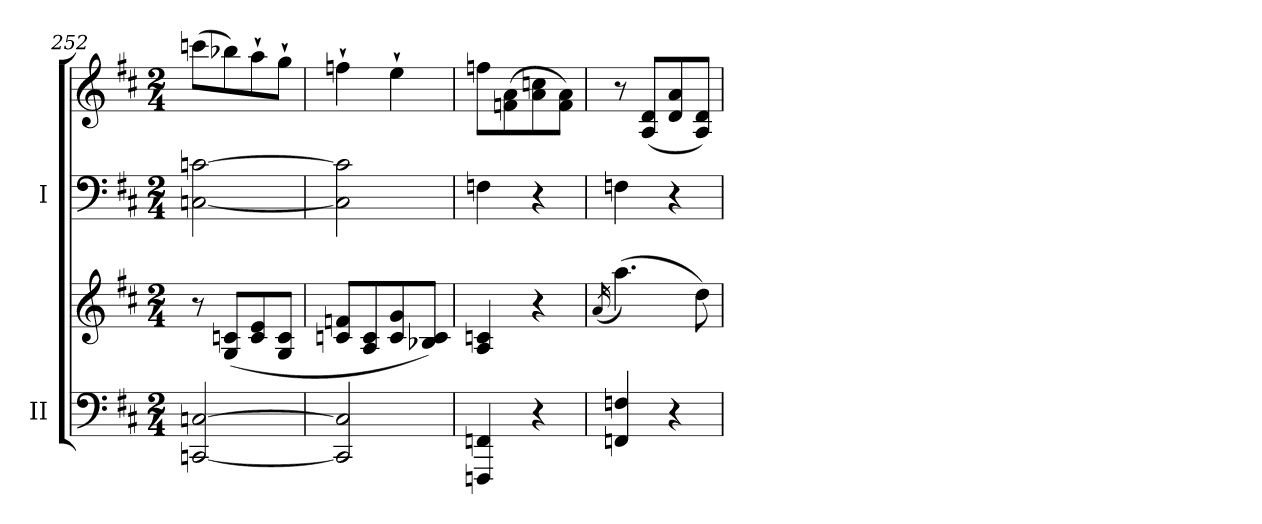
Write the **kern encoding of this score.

**kern	**kern	**kern	**kern
*part2	*part2	*part1	*part1
*staff4	*staff3	*staff2	*staff1
*I"II	*	*I"I	*
*I'II	*	*I'I	*
*clefF4	*clefG2	*clefF4	*clefG2
*k[f#c#]	*k[f#c#]	*k[f#c#]	*k[f#c#]
*M2/4	*M2/4	*M2/4	*M2/4
=252	=252	=252	=252
[2CCn/ [2Cn/	8r	[2Cn\ [2cn\	(>8cccn\L
.	(<8G/ 8cn/L	.	8bb-X\)
.	8c/ 8e/	.	8aa`\
.	8G/ 8c/J	.	8gg`\J
!!LO:LB:g=z
=253	=253	=253	=253
2CC/] 2C/]	8cn/ 8fn/L	2C\] 2c\]	4ffn`\
.	8A/ 8c/	.	.
.	8c/ 8g/	.	4ee`\
.	8B-X/ 8c/J)	.	.
=254	=254	=254	=254
4FFFn/ 4FFn/	4A/ 4cn/	4Fn\	8ffn\L
.	.	.	(>8fn\ 8a\
4r	4r	4r	8a\ 8ccn\
.	.	.	8f\ 8a\J)
=255	=255	=255	=255
.	(<16qa/	.	.
4FFn/ 4Fn/	(>4.aa\)	4Fn\	8r
.	.	.	(<8A/ 8d/L
4r	.	4r	8d/ 8a/
.	8dd\)	.	8A/ 8d/J)
=	=	=	=
*-	*-	*-	*-
